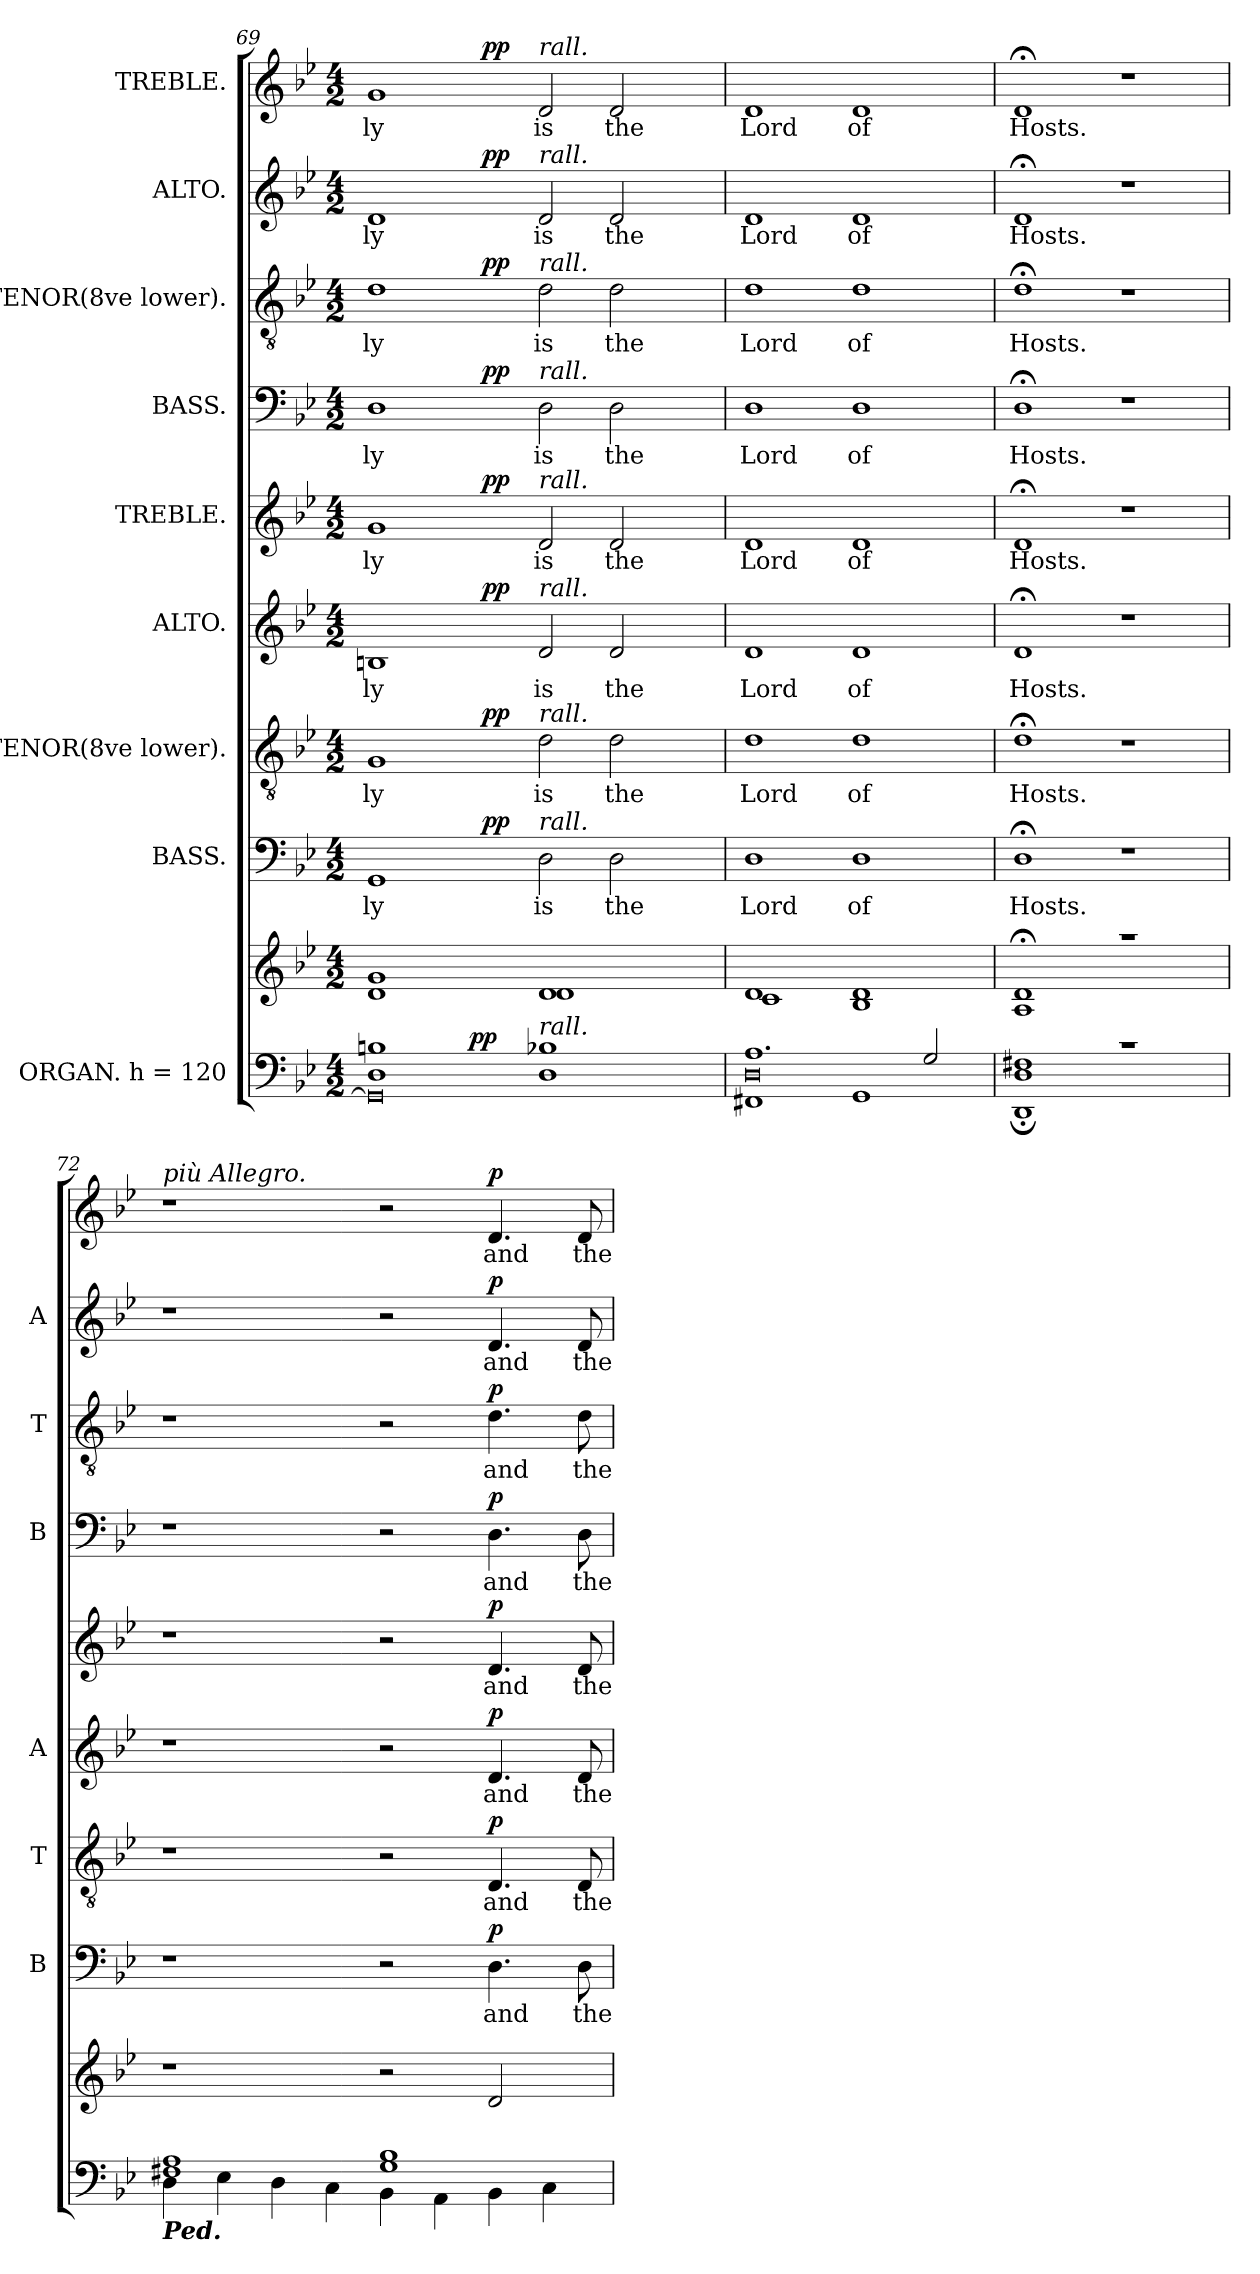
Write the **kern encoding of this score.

**kern	**kern	**dynam	**kern	**text	**dynam	**kern	**text	**dynam	**kern	**text	**dynam	**kern	**text	**dynam	**kern	**text	**dynam	**kern	**text	**dynam	**kern	**text	**dynam	**kern	**text	**dynam
*part9	*part9	*part9	*part8	*part8	*part8	*part7	*part7	*part7	*part6	*part6	*part6	*part5	*part5	*part5	*part4	*part4	*part4	*part3	*part3	*part3	*part2	*part2	*part2	*part1	*part1	*part1
*staff10	*staff9	*staff9/10	*staff8	*staff8	*staff8	*staff7	*staff7	*staff7	*staff6	*staff6	*staff6	*staff5	*staff5	*staff5	*staff4	*staff4	*staff4	*staff3	*staff3	*staff3	*staff2	*staff2	*staff2	*staff1	*staff1	*staff1
*I"ORGAN.  h = 120	*	*	*I"BASS.	*	*	*I"TENOR(8ve lower).	*	*	*I"ALTO.	*	*	*I"TREBLE.	*	*	*I"BASS.	*	*	*I"TENOR(8ve lower).	*	*	*I"ALTO.	*	*	*I"TREBLE.	*	*
*	*	*	*I'B	*	*	*I'T	*	*	*I'A	*	*	*	*	*	*I'B	*	*	*I'T	*	*	*I'A	*	*	*	*	*
*clefF4	*clefG2	*	*clefF4	*	*	*clefGv2	*	*	*clefG2	*	*	*clefG2	*	*	*clefF4	*	*	*clefGv2	*	*	*clefG2	*	*	*clefG2	*	*
*	*	*	*	*	*	*ITrd7c12	*	*	*	*	*	*	*	*	*	*	*	*ITrd7c12	*	*	*	*	*	*	*	*
*k[b-e-]	*k[b-e-]	*	*k[b-e-]	*	*	*k[b-e-]	*	*	*k[b-e-]	*	*	*k[b-e-]	*	*	*k[b-e-]	*	*	*k[b-e-]	*	*	*k[b-e-]	*	*	*k[b-e-]	*	*
*g:	*g:	*	*g:	*	*	*g:	*	*	*g:	*	*	*g:	*	*	*g:	*	*	*g:	*	*	*g:	*	*	*g:	*	*
*M4/2	*M4/2	*	*M4/2	*	*	*M4/2	*	*	*M4/2	*	*	*M4/2	*	*	*M4/2	*	*	*M4/2	*	*	*M4/2	*	*	*M4/2	*	*
=69	=69	=69	=69	=69	=69	=69	=69	=69	=69	=69	=69	=69	=69	=69	=69	=69	=69	=69	=69	=69	=69	=69	=69	=69	=69	=69
*^	*^	*	*	*	*	*	*	*	*	*	*	*	*	*	*	*	*	*	*	*	*	*	*	*	*	*
!	!	!	!	!	!	!LO:LY:b	!	!	!LO:LY:b	!	!	!LO:LY:b	!	!	!LO:LY:b	!	!	!LO:LY:b	!	!	!LO:LY:b	!	!	!LO:LY:b	!	!	!LO:LY:b	!
*	*^	*	*	*	*^	*	*	*^	*	*	*^	*	*	*^	*	*	*^	*	*	*^	*	*	*^	*	*	*^	*	*
1D 1Bn	0GG]	2ryy	1g	1d	.	1GG	2ryy	-ly	.	1GG	2ryy	-ly	.	1Bn	2ryy	-ly	.	1g	2ryy	-ly	.	1D	2ryy	-ly	.	1D	2ryy	-ly	.	1d	2ryy	-ly	.	1g	2ryy	-ly	.
.	.	8ryy	.	.	.	.	8ryy	.	.	.	8ryy	.	.	.	8ryy	.	.	.	8ryy	.	.	.	8ryy	.	.	.	8ryy	.	.	.	8ryy	.	.	.	8ryy	.	.
!	!	!	!	!	!LO:DY:a=2	!	!	!	!	!	!	!	!	!	!	!	!	!	!	!	!	!	!	!	!	!	!	!	!	!	!	!	!	!	!	!	!
.	.	1ryy	.	.	pp	.	32ryy	.	.	.	32ryy	.	.	.	32ryy	.	.	.	32ryy	.	.	.	32ryy	.	.	.	32ryy	.	.	.	32ryy	.	.	.	32ryy	.	.
!	!	!	!	!	!	!	!	!	!LO:DY:b	!	!	!	!LO:DY:b	!	!	!	!LO:DY:b	!	!	!	!LO:DY:b	!	!	!	!LO:DY:b	!	!	!	!LO:DY:b	!	!	!	!LO:DY:b	!	!	!	!LO:DY:b
.	.	.	.	.	.	.	1ryy	.	pp	.	1ryy	.	pp	.	1ryy	.	pp	.	1ryy	.	pp	.	1ryy	.	pp	.	1ryy	.	pp	.	1ryy	.	pp	.	1ryy	.	pp
!	!	!	!	!	!	!	!	!	!	!	!	!	!	!	!	!	!	!	!	!	!	!	!	!	!	!	!	!	!	!	!	!	!	!LO:TX:a:i:t=rall.	!	!	!
!	!	!	!	!	!	!	!	!	!	!	!	!	!	!	!	!	!	!	!	!	!	!	!	!	!	!	!	!	!	!LO:TX:a:i:t=rall.	!	!	!	!	!	!	!
!	!	!	!	!	!	!	!	!	!	!	!	!	!	!	!	!	!	!	!	!	!	!	!	!	!	!LO:TX:a:i:t=rall.	!	!	!	!	!	!	!	!	!	!	!
!	!	!	!	!	!	!	!	!	!	!	!	!	!	!	!	!	!	!	!	!	!	!LO:TX:a:i:t=rall.	!	!	!	!	!	!	!	!	!	!	!	!	!	!	!
!	!	!	!	!	!	!	!	!	!	!	!	!	!	!	!	!	!	!LO:TX:a:i:t=rall.	!	!	!	!	!	!	!	!	!	!	!	!	!	!	!	!	!	!	!
!	!	!	!	!	!	!	!	!	!	!	!	!	!	!LO:TX:a:i:t=rall.	!	!	!	!	!	!	!	!	!	!	!	!	!	!	!	!	!	!	!	!	!	!	!
!	!	!	!	!	!	!	!	!	!	!LO:TX:a:i:t=rall.	!	!	!	!	!	!	!	!	!	!	!	!	!	!	!	!	!	!	!	!	!	!	!	!	!	!	!
!	!	!	!	!	!	!LO:TX:a:i:t=rall.	!	!	!	!	!	!	!	!	!	!	!	!	!	!	!	!	!	!	!	!	!	!	!	!	!	!	!	!	!	!	!
!LO:TX:a:i:t=rall.	!	!	!	!	!	!	!	!	!	!	!	!	!	!	!	!	!	!	!	!	!	!	!	!	!	!	!	!	!	!	!	!	!	!	!	!	!
!	!	!	!	!	!	!	!	!LO:LY:b	!	!	!	!LO:LY:b	!	!	!	!LO:LY:b	!	!	!	!LO:LY:b	!	!	!	!LO:LY:b	!	!	!	!LO:LY:b	!	!	!	!LO:LY:b	!	!	!	!LO:LY:b	!
1D 1B-X	.	.	1d	1d	.	2D\	.	is	.	2D\	.	is	.	2d/	.	is	.	2d/	.	is	.	2D\	.	is	.	2D\	.	is	.	2d/	.	is	.	2d/	.	is	.
!	!	!	!	!	!	!	!	!LO:LY:b	!	!	!	!LO:LY:b	!	!	!	!LO:LY:b	!	!	!	!LO:LY:b	!	!	!	!LO:LY:b	!	!	!	!LO:LY:b	!	!	!	!LO:LY:b	!	!	!	!LO:LY:b	!
.	.	.	.	.	.	2D\	.	the	.	2D\	.	the	.	2d/	.	the	.	2d/	.	the	.	2D\	.	the	.	2D\	.	the	.	2d/	.	the	.	2d/	.	the	.
.	.	4.ryy	.	.	.	.	.	.	.	.	.	.	.	.	.	.	.	.	.	.	.	.	.	.	.	.	.	.	.	.	.	.	.	.	.	.	.
.	.	.	.	.	.	.	4ryy	.	.	.	4ryy	.	.	.	4ryy	.	.	.	4ryy	.	.	.	4ryy	.	.	.	4ryy	.	.	.	4ryy	.	.	.	4ryy	.	.
.	.	.	.	.	.	.	16.ryy	.	.	.	16.ryy	.	.	.	16.ryy	.	.	.	16.ryy	.	.	.	16.ryy	.	.	.	16.ryy	.	.	.	16.ryy	.	.	.	16.ryy	.	.
=70	=70	=70	=70	=70	=70	=70	=70	=70	=70	=70	=70	=70	=70	=70	=70	=70	=70	=70	=70	=70	=70	=70	=70	=70	=70	=70	=70	=70	=70	=70	=70	=70	=70	=70	=70	=70	=70
!	!	!	!	!	!	!	!	!LO:LY:b	!	!	!	!LO:LY:b	!	!	!	!LO:LY:b	!	!	!	!LO:LY:b	!	!	!	!LO:LY:b	!	!	!	!LO:LY:b	!	!	!	!LO:LY:b	!	!	!	!LO:LY:b	!
*	*	*	*	*	*	*v	*v	*	*	*	*	*	*	*v	*v	*	*	*v	*v	*	*	*v	*v	*	*	*v	*v	*	*	*v	*v	*	*	*v	*v	*	*
*	*	*	*	*	*	*	*	*	*v	*v	*	*	*	*	*	*	*	*	*	*	*	*	*	*	*	*	*	*	*	*
1.A	1FF#X	0D	1d	1c	.	1D	Lord	.	1D	Lord	.	1d	Lord	.	1d	Lord	.	1D	Lord	.	1D	Lord	.	1d	Lord	.	1d	Lord	.
!	!	!	!	!	!	!	!LO:LY:b	!	!	!LO:LY:b	!	!	!LO:LY:b	!	!	!LO:LY:b	!	!	!LO:LY:b	!	!	!LO:LY:b	!	!	!LO:LY:b	!	!	!LO:LY:b	!
.	1GG	.	1d	1B-	.	1D	of	.	1D	of	.	1d	of	.	1d	of	.	1D	of	.	1D	of	.	1d	of	.	1d	of	.
2G/	.	.	.	.	.	.	.	.	.	.	.	.	.	.	.	.	.	.	.	.	.	.	.	.	.	.	.	.	.
*	*v	*v	*	*	*	*	*	*	*	*	*	*	*	*	*	*	*	*	*	*	*	*	*	*	*	*	*	*	*
=71	=71	=71	=71	=71	=71	=71	=71	=71	=71	=71	=71	=71	=71	=71	=71	=71	=71	=71	=71	=71	=71	=71	=71	=71	=71	=71	=71	=71
!	!	!	!	!	!	!LO:LY:b	!	!	!LO:LY:b	!	!	!LO:LY:b	!	!	!LO:LY:b	!	!	!LO:LY:b	!	!	!LO:LY:b	!	!	!LO:LY:b	!	!	!LO:LY:b	!
1D 1F#X	1DD;	1d;<	1A	.	1D;<	Hosts.	.	1D;<	Hosts.	.	1d;	Hosts.	.	1d;	Hosts.	.	1D;<	Hosts.	.	1D;<	Hosts.	.	1d;	Hosts.	.	1d;	Hosts.	.
1rc	1ryy	1raa	1ryy	.	1r	.	.	1r	.	.	1r	.	.	1r	.	.	1r	.	.	1r	.	.	1r	.	.	1r	.	.
!!LO:PB:g=z
=72	=72	=72	=72	=72	=72	=72	=72	=72	=72	=72	=72	=72	=72	=72	=72	=72	=72	=72	=72	=72	=72	=72	=72	=72	=72	=72	=72	=72
!	!	!	!	!	!	!	!	!	!	!	!	!	!	!	!	!	!	!	!	!	!	!	!	!	!	!LO:TX:a:i:t=più Allegro.	!	!
!	!	!LO:TX:a:i:t=più Allegro.	!	!	!	!	!	!	!	!	!	!	!	!	!	!	!	!	!	!	!	!	!	!	!	!	!	!
!LO:TX:b:Bi:t=Ped.	!	!	!	!	!	!	!	!	!	!	!	!	!	!	!	!	!	!	!	!	!	!	!	!	!	!	!	!
*	*	*v	*v	*	*	*	*	*	*	*	*	*	*	*	*	*	*	*	*	*	*	*	*	*	*	*	*	*
1F#X 1A	4D\	1r	.	1r	.	.	1r	.	.	1r	.	.	1r	.	.	1r	.	.	1r	.	.	1r	.	.	1r	.	.
.	4E-\	.	.	.	.	.	.	.	.	.	.	.	.	.	.	.	.	.	.	.	.	.	.	.	.	.	.
.	4D\	.	.	.	.	.	.	.	.	.	.	.	.	.	.	.	.	.	.	.	.	.	.	.	.	.	.
.	4C\	.	.	.	.	.	.	.	.	.	.	.	.	.	.	.	.	.	.	.	.	.	.	.	.	.	.
1G 1B-	4BB-\	2r	.	2r	.	.	2r	.	.	2r	.	.	2r	.	.	2r	.	.	2r	.	.	2r	.	.	2r	.	.
.	4AA\	.	.	.	.	.	.	.	.	.	.	.	.	.	.	.	.	.	.	.	.	.	.	.	.	.	.
!	!	!	!	!	!LO:LY:b	!LO:DY:b	!	!LO:LY:b	!LO:DY:b	!	!LO:LY:b	!LO:DY:b	!	!LO:LY:b	!LO:DY:b	!	!LO:LY:b	!LO:DY:a	!	!LO:LY:b	!LO:DY:a	!	!LO:LY:b	!LO:DY:b	!	!LO:LY:b	!LO:DY:b
.	4BB-\	2d/	.	4.D\	and	p	4.DD/	and	p	4.d/	and	p	4.d/	and	p	4.D\	and	p	4.D\	and	p	4.d/	and	p	4.d/	and	p
.	4C\	.	.	.	.	.	.	.	.	.	.	.	.	.	.	.	.	.	.	.	.	.	.	.	.	.	.
!	!	!	!	!	!LO:LY:b	!	!	!LO:LY:b	!	!	!LO:LY:b	!	!	!LO:LY:b	!	!	!LO:LY:b	!	!	!LO:LY:b	!	!	!LO:LY:b	!	!	!LO:LY:b	!
.	.	.	.	8D\	the	.	8DD/	the	.	8d/	the	.	8d/	the	.	8D\	the	.	8D\	the	.	8d/	the	.	8d/	the	.
*v	*v	*	*	*	*	*	*	*	*	*	*	*	*	*	*	*	*	*	*	*	*	*	*	*	*	*	*
=	=	=	=	=	=	=	=	=	=	=	=	=	=	=	=	=	=	=	=	=	=	=	=	=	=	=
*-	*-	*-	*-	*-	*-	*-	*-	*-	*-	*-	*-	*-	*-	*-	*-	*-	*-	*-	*-	*-	*-	*-	*-	*-	*-	*-
